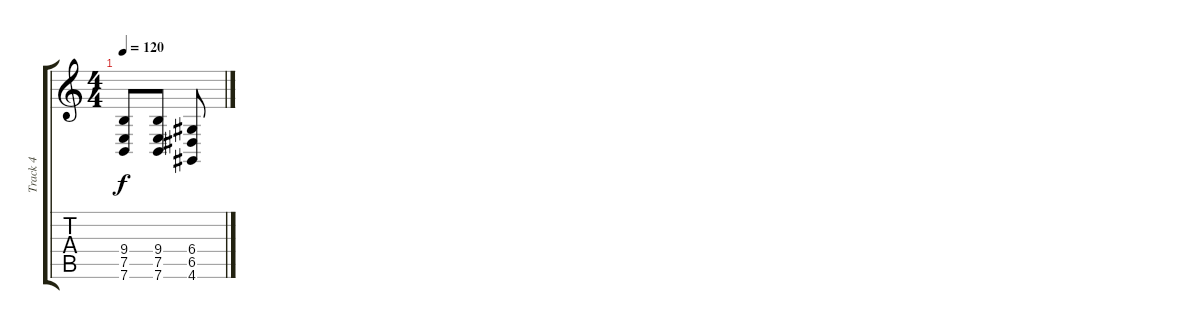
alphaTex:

\track ("Track 4" "Track 4") {instrument stringensemble1}
\staff {score tabs}
\tuning (E4 B3 G3 D3 A2 E2) {hide}
\ts (4 4)
\tempo 120
\clef g2
\ks c
(9.4 7.5 7.6).8{dy f} (9.4 7.5 7.6).8 (6.4 6.5 4.6).8
